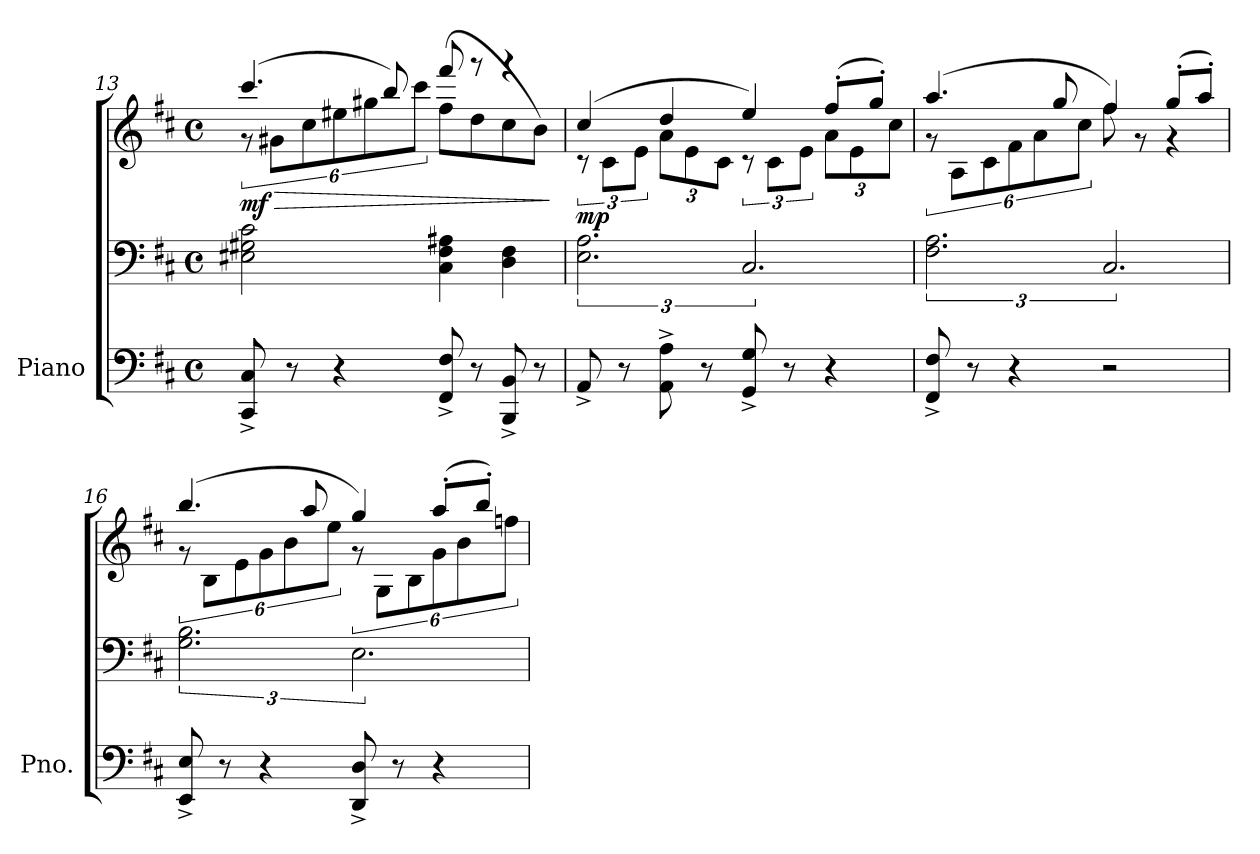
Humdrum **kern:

**kern	**kern	**kern	**dynam
*part1	*part1	*part1	*part1
*staff3	*staff2	*staff1	*staff1/2/3
*I"Piano	*	*	*
*I'Pno.	*	*	*
*clefF4	*clefF4	*clefG2	*
*k[f#c#]	*k[f#c#]	*k[f#c#]	*
*M4/4	*M4/4	*M4/4	*
*met(c)	*met(c)	*met(c)	*
=13	=13	=13	=13
!	!	!	!LO:HP:b
*	*	*^	*
!	!	!	!	!LO:DY:n=1:b
8CC#/^ 8C#/^	2E#X\ 2G#X\ 2c#\	(>4.ccc#/	12r	> mf
.	.	.	12g#X\L	.
8r	.	.	.	.
.	.	.	12cc#\	.
4r	.	.	12ee#X\	.
.	.	.	12gg#X\	.
.	.	8bb/)	.	.
.	.	.	12ccc#\J	.
8FF#/^ 8F#/^	4C#\ 4F#\ 4A#X\	(<8ff#\L	8fff#/	.
8r	.	8dd\	8rggg	.
8BBB/^ 8BB/^	4D\ 4F#\	8cc#\	4rggg	.
8r	.	8b\J)	.	.
*	*	*v	*v	*
.	.	.	]
!!LO:PB:g=z
=14	=14	=14	=14
*	*	*^	*
!	!	!	!	!LO:DY:b
8AA^/	3.E 3.A	(>4cc#/	12r	mp
.	.	.	12c#\L	.
8r	.	.	.	.
.	.	.	12e\J	.
*	*	*	*Xbrackettup	*
8AA\^ 8A\^	.	4dd/	12a\L	.
.	.	.	12e\	.
8r	.	.	.	.
.	.	.	12c#\J	.
*	*	*	*brackettup	*
8GG/^ 8G/^	3.C#	4ee/)	12r	.
.	.	.	12c#\L	.
8r	.	.	.	.
.	.	.	12e\J	.
*	*	*	*Xbrackettup	*
4r	.	(>8ff#'/L	12a\L	.
.	.	.	12e\	.
.	.	8gg'/J)	.	.
.	.	.	12cc#\J	.
=15	=15	=15	=15	=15
*	*	*	*brackettup	*
8FF#/^ 8F#/^	3.F# 3.A	(>4.aa/	12r	.
.	.	.	12A\L	.
8r	.	.	.	.
.	.	.	12c#\	.
4r	.	.	12f#\	.
.	.	.	12a\	.
.	.	8gg/	.	.
.	.	.	12cc#\J	.
2r	3.C#	4ff#/)	8ff#\	.
.	.	.	8r	.
.	.	(>8gg'/L	4r	.
.	.	8aa'/J)	.	.
=16	=16	=16	=16	=16
8EE/^ 8E/^	3.G 3.B	(>4.bb/	12r	.
.	.	.	12B\L	.
8r	.	.	.	.
.	.	.	12e\	.
4r	.	.	12g\	.
.	.	.	12b\	.
.	.	8aa/	.	.
.	.	.	12ee\J	.
8DD/^ 8D/^	3.E	4gg/)	12r	.
.	.	.	12G\L	.
8r	.	.	.	.
.	.	.	12B\	.
4r	.	(>8aa'/L	12g\	.
.	.	.	12b\	.
.	.	8bb'/J)	.	.
.	.	.	12ffn\J	.
*	*	*v	*v	*
=	=	=	=
*-	*-	*-	*-
